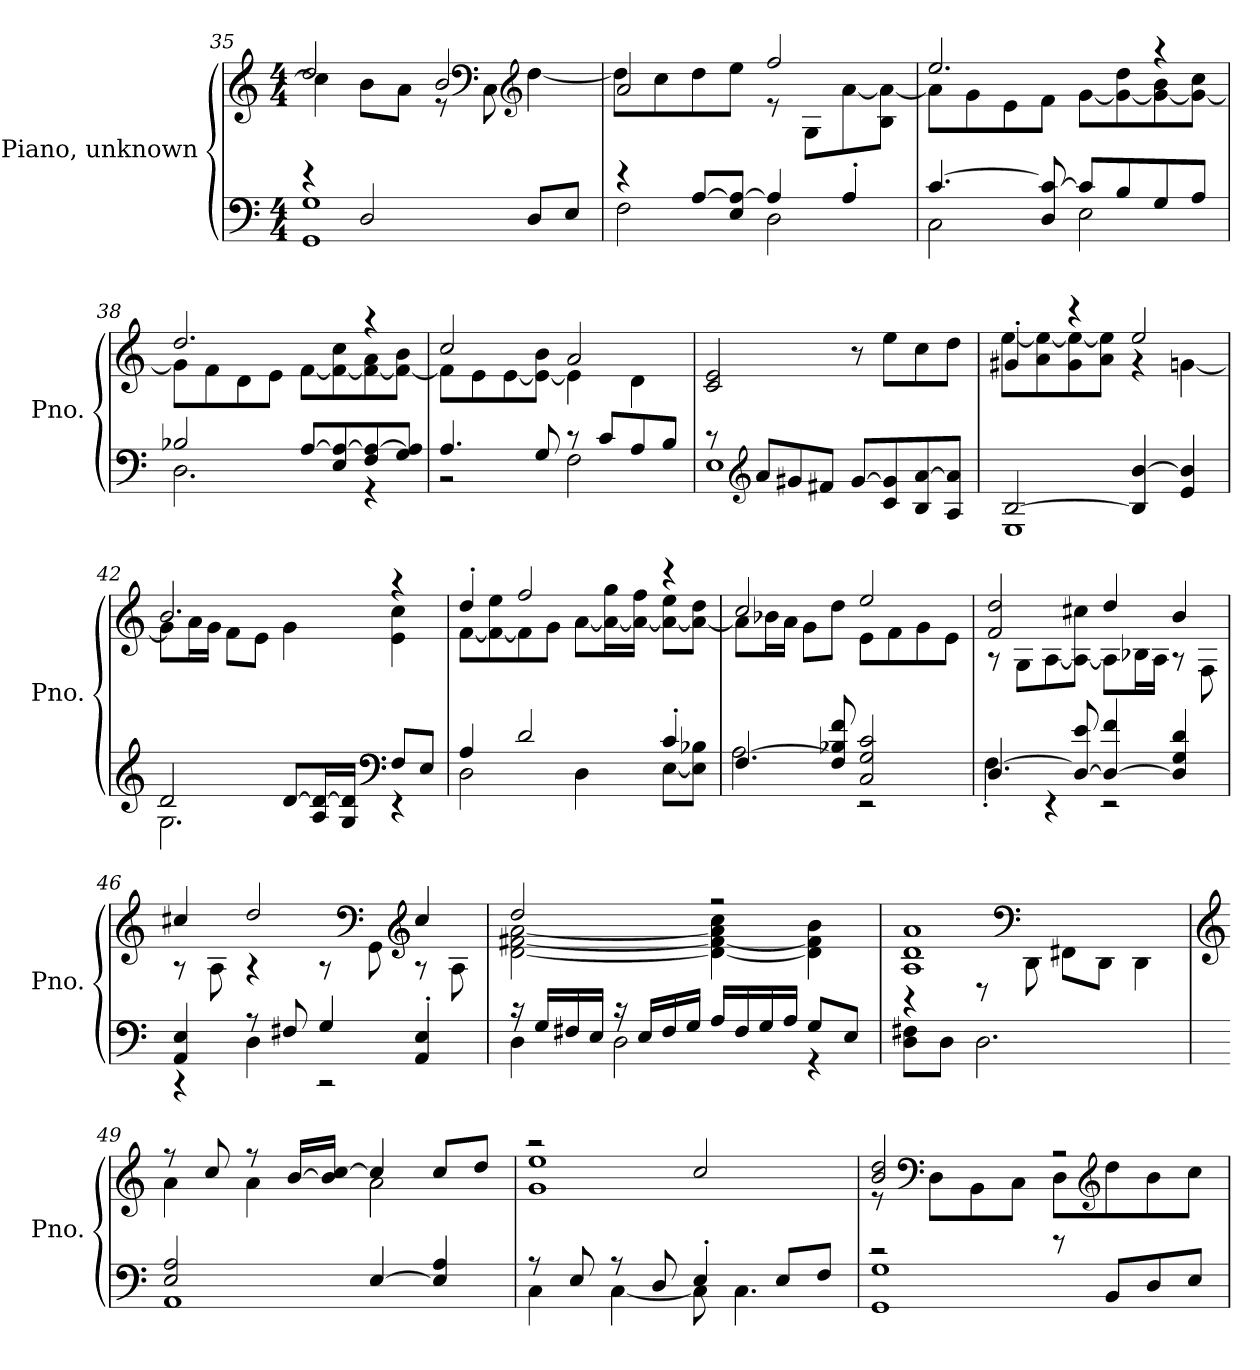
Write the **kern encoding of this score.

**kern	**kern
*part1	*part1
*staff2	*staff1
*I"Piano, unknown	*
*I'Pno.	*
!!LO:LB:g=z
*clefF4	*clefG2
*k[]	*k[]
*M4/4	*M4/4
=35	=35
*^	*^
4r	1GG 1G	2dd/	4cc\]
2D/	.	.	8b\L
.	.	.	8a\J
.	.	2b/	8r
*	*	*clefF4	*
.	.	.	8C\
*	*	*clefG2	*
8D/L	.	.	[4dd\
8E/J	.	.	.
=36	=36	=36	=36
4r	2F\	2a/	8dd\L]
.	.	.	8cc\
[8A/L	.	.	8dd\
8E/ 8A/_J	.	.	8ee\J
4A/]	2D\	2ff/	8r
.	.	.	8G\L
4A'/	.	.	[8a\
.	.	.	8B\ 8a\_J
=37	=37	=37	=37
[4.c/	2C\	2.ee/	8a\L]
.	.	.	8g\
.	.	.	8e\
8D/ 8c/_	.	.	8f\J
8c/L]	2E\	.	[8g\L
8B/	.	.	8g\_ 8dd\
8G/	.	4r	8g\_ 8b\
8A/J	.	.	8g\_ 8cc\J
!!LO:PB:g=z	!!
=38	=38	=38	=38
2B-X/	2.D\	2.dd/	8g\L]
.	.	.	8f\
.	.	.	8d\
.	.	.	8e\J
[8A/L	.	.	[8f\L
8E/ 8A/_	.	.	8f\_ 8cc\
8F/ 8A/_	4r	4r	8f\_ 8a\
8G/ 8A/]J	.	.	8f\_ 8b\J
=39	=39	=39	=39
4.A/	2r	2cc/	8f\L]
.	.	.	8e\
.	.	.	[8e\
8G/	.	.	8e\_ 8b\J
8r	2F\	2a/	4e\]
8c/L	.	.	.
8A/	.	.	4d\
8B/J	.	.	.
*	*	*v	*v
=40	=40	=40
8r	1E	2c/ 2e/
*clefG2	*	*
8a/L	.	.
8g#X/	.	.
8f#X/J	.	.
[8g#/L	.	8r
8c/ 8g#/]	.	8ee\L
8B/ [8a/	.	8cc\
8A/ 8a/]J	.	8dd\J
=41	=41	=41
*	*	*^
[2B/	1E	4g#X'/	[8ee\L
.	.	.	8a\ 8ee\_
.	.	4r	8g#\ 8ee\_
.	.	.	8a\ 8ee\]J
4B/] [4b/	.	2ee/	4r
4e/ 4b/]	.	.	[4gn\
!!LO:LB:g=z	!!
=42	=42	=42	=42
2d/	2.G\	2.b/	8g\L]
.	.	.	16a\L
.	.	.	16g\JJ
.	.	.	8f\L
.	.	.	8e\J
[8d/L	.	.	4g\
16A/ 16d/_L	.	.	.
16G/ 16d/]JJ	.	.	.
*clefF4	*	*	*
8F/L	4r	4r	4e\ 4cc\
8E/J	.	.	.
=43	=43	=43	=43
4A/	2D\	4dd'/	[8f\L
.	.	.	8f\_ 8ee\
2d/	.	2ff/	8f\]
.	.	.	8g\J
.	4D\	.	[8a\L
.	.	.	16a\_ 16gg\L
.	.	.	16a\_ 16ff\JJ
4c'/	[8E\L	4r	8a\_ 8ee\L
.	8E\] 8B-X\J	.	8a\_ 8dd\J
=44	=44	=44	=44
[4.F/	2A\	2cc/	8a\L]
.	.	.	16b-X\L
.	.	.	16a\JJ
.	.	.	8g\L
8F/] 8B-X/ 8f/	.	.	8dd\J
2C/ 2G/ 2c/	2r	2ee/	8e\L
.	.	.	8f\
.	.	.	8g\
.	.	.	8e\J
!!LO:LB:g=z	!!
=45	=45	=45	=45
[4.D/	4F'\	2f/ 2dd/	8r
.	.	.	8G\L
.	4r	.	[8A\
8D/_ 8e/	.	.	8A\_ 8cc#X\J
4D/_ 4f/	2r	4dd/	8A\L]
.	.	.	16B-X\L
.	.	.	16A\JJ
4D/] 4G/ 4d/	.	4b/	8r
.	.	.	8F\
=46	=46	=46	=46
4AA/ 4E/	4r	4cc#X/	8r
.	.	.	8A\
8r	4D\	2dd/	4r
8F#X/	.	.	.
4G/	2r	.	8r
*	*	*clefF4	*
.	.	.	8GG\
*	*	*clefG2	*
4AA/' 4E/'	.	4cc#/	8r
.	.	.	8A\
=47	=47	=47	=47
16r	4D\	2dd/	[2d\ [2f#X\ [2a\
16G/LL	.	.	.
16F#X/	.	.	.
16E/JJ	.	.	.
16r	2D\	.	.
16E/LL	.	.	.
16F#/	.	.	.
16G/JJ	.	.	.
16A/LL	.	2r	4d\_ 4f#\_ 4a\] 4cc\
16F#/	.	.	.
16G/	.	.	.
16A/JJ	.	.	.
8G/L	4r	.	4d\] 4f#\] 4b\
8E/J	.	.	.
*v	*v	*	*
!!LO:LB:g=z	!!
=48	=48	=48
8D\ 8F#X\L	1A 1d 1a	4r
8D\J	.	.
2.D\	.	8r
*	*clefF4	*
.	.	8DD\
.	.	8FF#X\L
.	.	8DD\J
.	.	4DD\
=49	=49	=49
*	*clefG2	*
*^	*	*
2E/ 2A/	1AA	8r	4a\
.	.	8cc/	.
.	.	8r	4a\
.	.	[16b/LL	.
.	.	16b/] [16cc/JJ	.
[4E/	.	4cc/]	2a\
4E/] 4A/	.	8cc/L	.
.	.	8dd/J	.
=50	=50	=50	=50
8r	4C\	2r	1g 1ee
8E/	.	.	.
8r	[4C\	.	.
8D/	.	.	.
4E'/	8C\]	2cc/	.
.	4.C\	.	.
8E/L	.	.	.
8F/J	.	.	.
!!LO:LB:g=z	!!
=51	=51	=51	=51
2r	1GG 1G	2b/ 2dd/	8r
*	*	*clefF4	*
.	.	.	8D\L
.	.	.	8BB\
.	.	.	8C\J
8r	.	2r	8D\L
*	*	*clefG2	*
8BB/L	.	.	8dd\
8D/	.	.	8b\
8E/J	.	.	8cc\J
*v	*v	*	*
*	*v	*v
=	=
*-	*-
